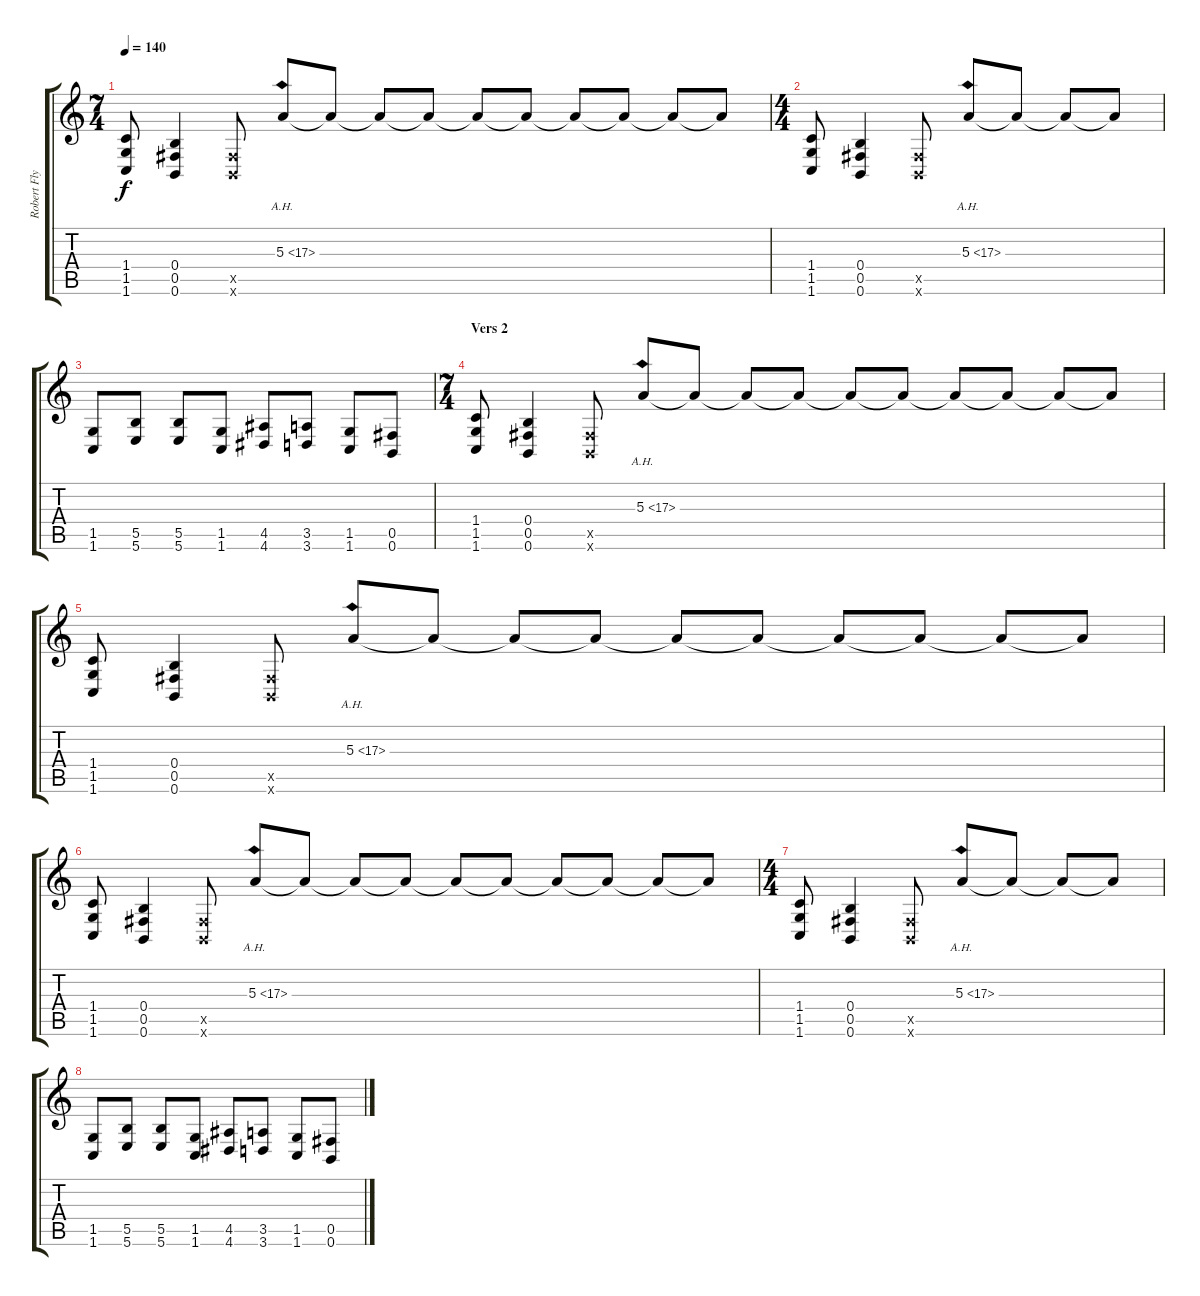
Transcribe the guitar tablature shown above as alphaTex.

\track ("Robert Flynn" "Robert Fly") {instrument distortionguitar}
\staff {score tabs}
\tuning (Db4 Ab3 E3 B2 Gb2 B1) {hide}
\ts (7 4)
\tempo 140
\clef g2
\ks c
(1.4 1.5 1.6).8{dy f} (0.4 0.5 0.6).4 (0.5{x} 0.6{x}).8 5.3{ah 12}.8 5.3{t}.8 5.3{t}.8 5.3{t}.8 5.3{t}.8 5.3{t}.8 5.3{t}.8 5.3{t}.8 5.3{t}.8 5.3{t}.8 |
\ts (4 4)
(1.4 1.5 1.6).8 (0.4 0.5 0.6).4 (0.5{x} 0.6{x}).8 5.3{ah 12}.8 5.3{t}.8 5.3{t}.8 5.3{t}.8 |
(1.5 1.6).8 (5.5 5.6).8 (5.5 5.6).8 (1.5 1.6).8 (4.5 4.6).8 (3.5 3.6).8 (1.5 1.6).8 (0.5 0.6).8 |
\ts (7 4)
\section ("" "Vers 2")
(1.4 1.5 1.6).8 (0.4 0.5 0.6).4 (0.5{x} 0.6{x}).8 5.3{ah 12}.8 5.3{t}.8 5.3{t}.8 5.3{t}.8 5.3{t}.8 5.3{t}.8 5.3{t}.8 5.3{t}.8 5.3{t}.8 5.3{t}.8 |
(1.4 1.5 1.6).8 (0.4 0.5 0.6).4 (0.5{x} 0.6{x}).8 5.3{ah 12}.8 5.3{t}.8 5.3{t}.8 5.3{t}.8 5.3{t}.8 5.3{t}.8 5.3{t}.8 5.3{t}.8 5.3{t}.8 5.3{t}.8 |
(1.4 1.5 1.6).8 (0.4 0.5 0.6).4 (0.5{x} 0.6{x}).8 5.3{ah 12}.8 5.3{t}.8 5.3{t}.8 5.3{t}.8 5.3{t}.8 5.3{t}.8 5.3{t}.8 5.3{t}.8 5.3{t}.8 5.3{t}.8 |
\ts (4 4)
(1.4 1.5 1.6).8 (0.4 0.5 0.6).4 (0.5{x} 0.6{x}).8 5.3{ah 12}.8 5.3{t}.8 5.3{t}.8 5.3{t}.8 |
(1.5 1.6).8 (5.5 5.6).8 (5.5 5.6).8 (1.5 1.6).8 (4.5 4.6).8 (3.5 3.6).8 (1.5 1.6).8 (0.5 0.6).8
